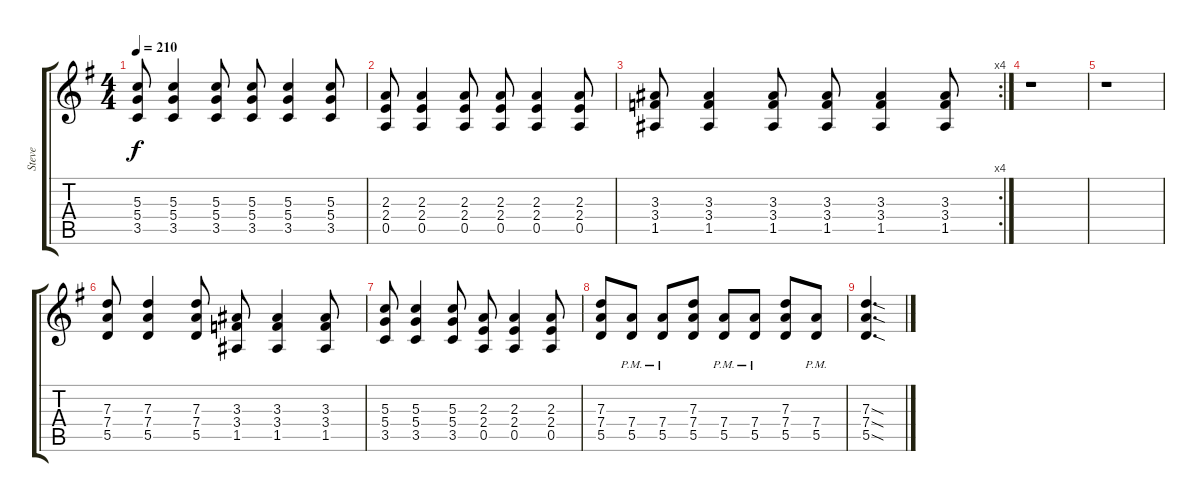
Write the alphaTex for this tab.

\track ("Steve" "Steve") {instrument overdrivenguitar}
\staff {score tabs}
\tuning (E4 B3 G3 D3 A2 E2) {hide}
\ts (4 4)
\tempo 210
\clef g2
\ks g
(5.3 5.4 3.5).8{dy f} (5.3 5.4 3.5).4 (5.3 5.4 3.5).8 (5.3 5.4 3.5).8 (5.3 5.4 3.5).4 (5.3 5.4 3.5).8 |
(2.3 2.4 0.5).8 (2.3 2.4 0.5).4 (2.3 2.4 0.5).8 (2.3 2.4 0.5).8 (2.3 2.4 0.5).4 (2.3 2.4 0.5).8 |
\rc 4
(3.3 3.4 1.5).8 (3.3 3.4 1.5).4 (3.3 3.4 1.5).8 (3.3 3.4 1.5).8 (3.3 3.4 1.5).4 (3.3 3.4 1.5).8 |
r.1 |
r.1 |
(7.3 7.4 5.5).8 (7.3 7.4 5.5).4 (7.3 7.4 5.5).8 (3.3 3.4 1.5).8 (3.3 3.4 1.5).4 (3.3 3.4 1.5).8 |
(5.3 5.4 3.5).8 (5.3 5.4 3.5).4 (5.3 5.4 3.5).8 (2.3 2.4 0.5).8 (2.3 2.4 0.5).4 (2.3 2.4 0.5).8 |
(7.3 7.4 5.5).8 (7.4{pm} 5.5{pm}).8 (7.4{pm} 5.5{pm}).8 (7.3 7.4 5.5).8 (7.4{pm} 5.5{pm}).8 (7.4{pm} 5.5{pm}).8 (7.3 7.4 5.5).8 (7.4{pm} 5.5{pm}).8 |
(7.3{sod} 7.4{sod} 5.5{sod}).4{d}
